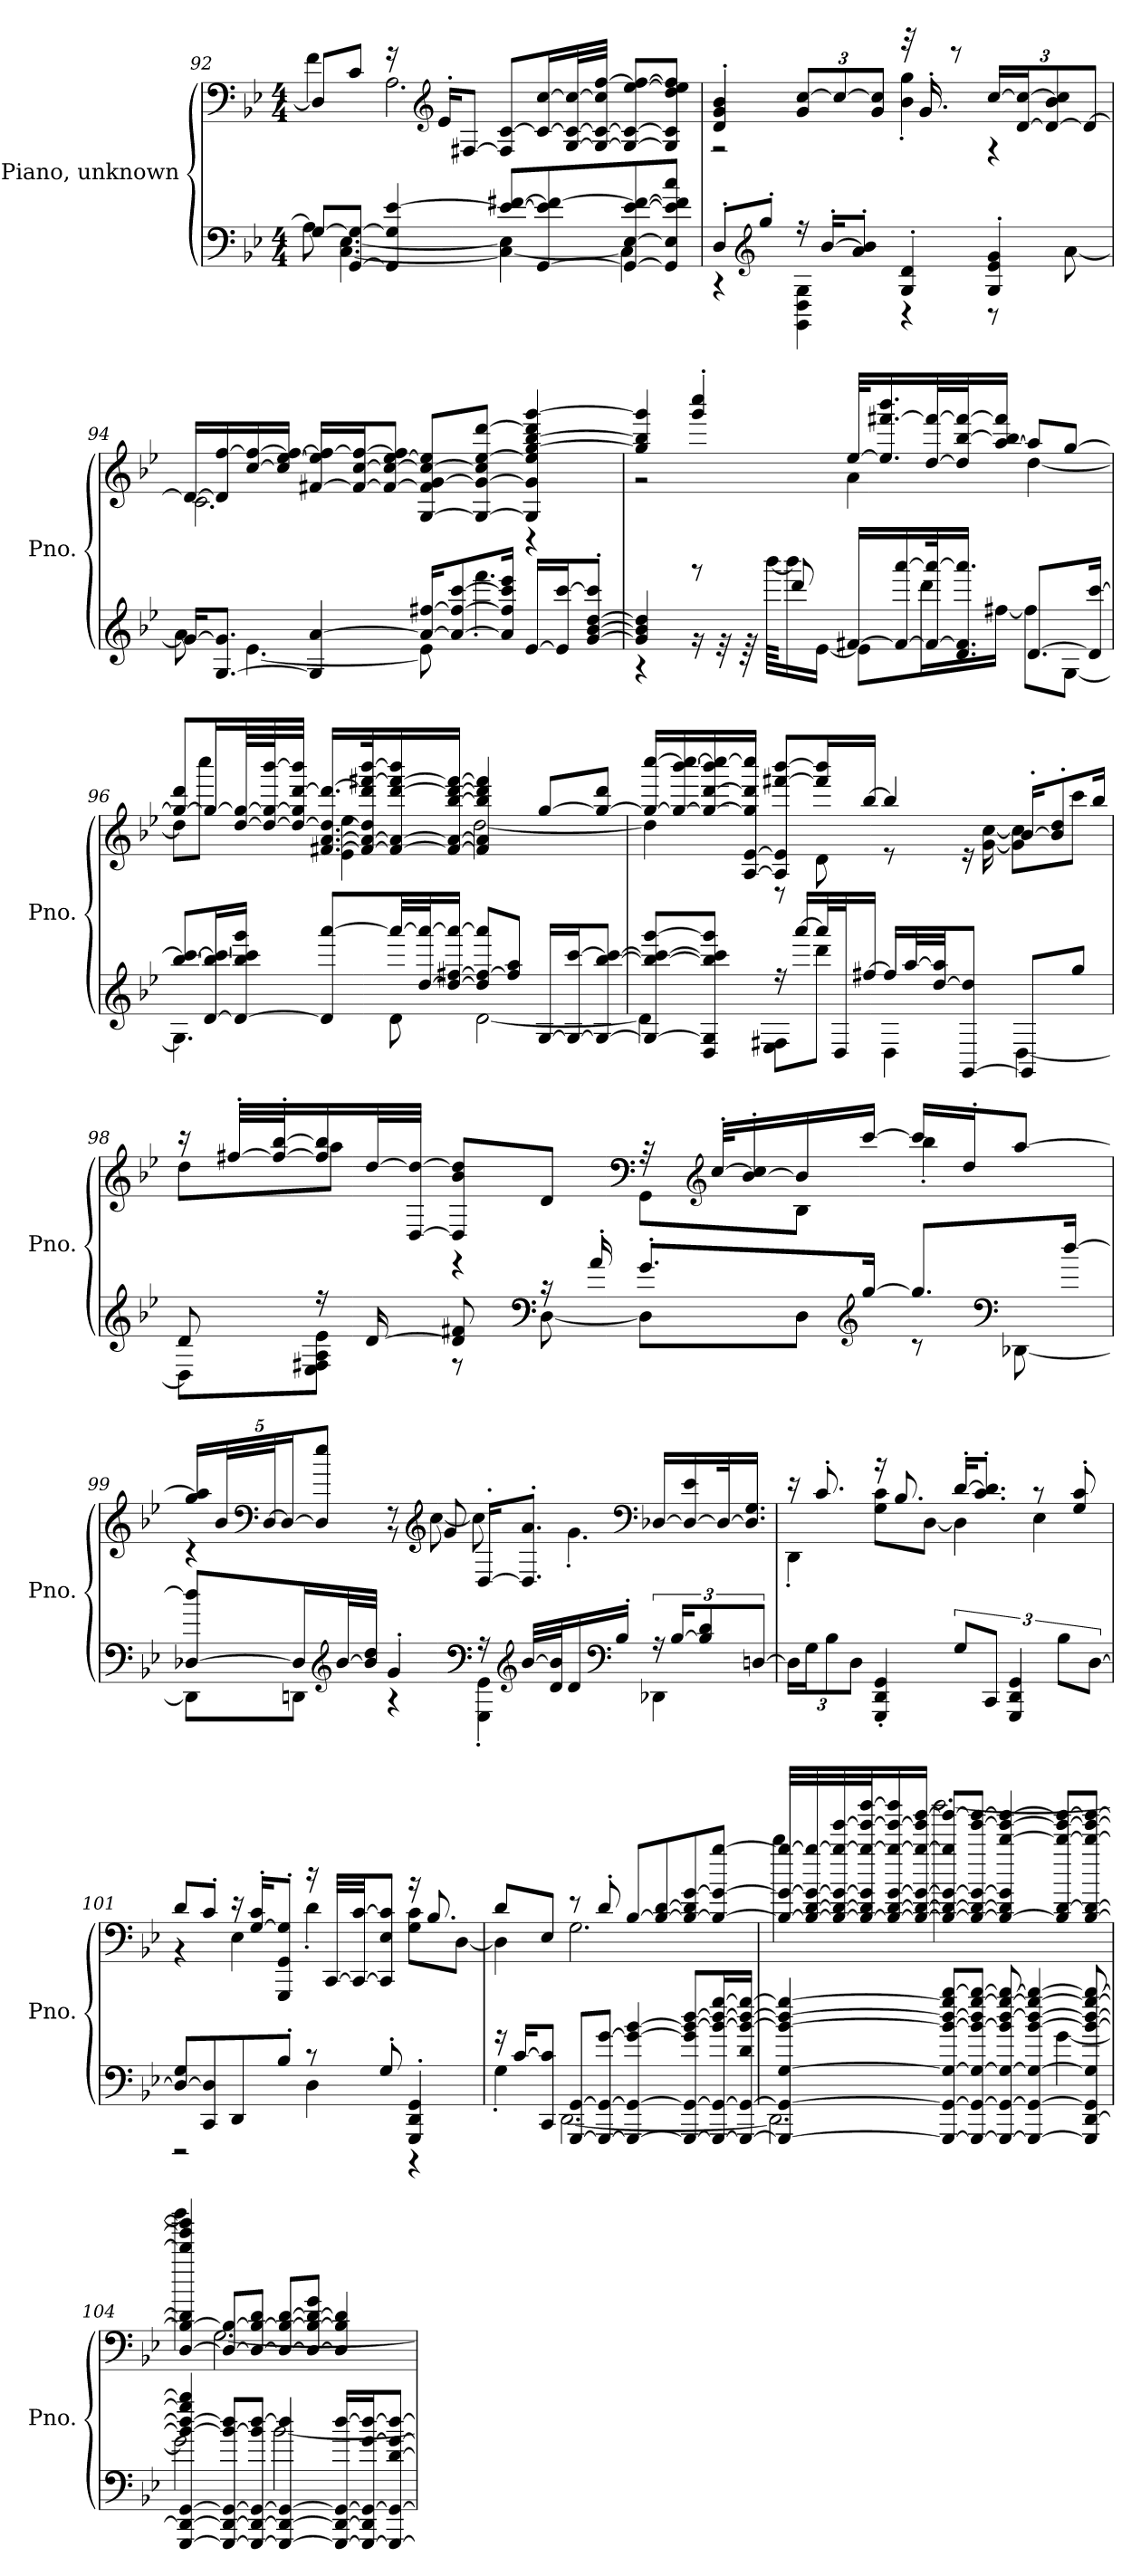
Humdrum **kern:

**kern	**kern
*part1	*part1
*staff2	*staff1
*I"Piano, unknown	*
*I'Pno.	*
*clefF4	*clefF4
*k[b-e-]	*k[b-e-]
*M4/4	*M4/4
=92	=92
*^	*^
[8G/L	8A\]	8D/L]	4f\
[8GG/ 8G/_J	[4.C\ [4.E-\	8c/J	.
4GG/] 4G/] [4e-/	.	16r	2.A\
*	*	*clefG2	*
.	.	16e-'/KL	.
.	.	[8F#X/J	.
8e-/_ [8f#X/L	4C\_ 4E-\]	8F#/] [8c/L	.
[8GG/ 8e-/] 8f#/_	.	16c/_ [16cc/L	.
.	.	[32G/ 32c/_ 32cc/_L	.
.	.	32G/_ 32c/_ 32cc/] [32ff/JJJ	.
8GG/_ [8E-/ [8e-/ 8f#/_	4C\]	8G/_ 8c/_ [8ee-/ 8ff/_L	.
8GG/] 8E-/] 8e-/] 8f#/] 8cc/J	.	8G/] 8c/] 8dd/ 8ee-/] 8ff/]J	.
!!LO:PB:g=z	!!
=93	=93	=93	=93
8D'/L	4r	4d/' 4g/' 4b-/'	2r
*clefG2	*	*	*
8gg'/J	.	.	.
*	*	*Xbrackettup	*
16r	4GG\ 4D\ 4G\	12g/ [12cc/L	.
[16b-'/KL	.	.	.
.	.	12cc/_	.
8a/' 8b-/]'J	.	.	.
.	.	12g/ 12cc/]J	.
4G/' 4d/'	4r	32r	4b-\' 4gg\'
.	.	16.g'/	.
.	.	8r	.
4G/' 4e-/' 4g/'	8r	[24cc/LL	4r
.	.	[24d/ 24cc/_J	.
.	.	12d/_ 12b-/ 12cc/]	.
.	[8a\	.	.
.	.	12d/J_	.
=94	=94	=94	=94
[16g/KL	8a\]	16d/LL_	2.c\
[8.G/ 8.g/]J	.	16d/] [16ff/	.
.	[4.e-\	[16cc/ 16ff/_	.
.	.	16cc/] [16ee-/ 16ff/_JJ	.
4G/] [4a/	.	[16f#X/ 16ee-/] 16ff/_LL	.
.	.	16f#/_ [16cc/ 16ff/_J	.
.	.	8f#/_ 8cc/_ [8ee-/ 8ff/]J	.
16a/_ [16ff#X/KL	8e-\]	[8G/ 8f#/] [8g/ 8cc/_ 8ee-/]L	.
8a/_ 8ff#/_ [8ccc/	.	.	.
.	4.fff'\	8G/_ 8g/_ 8cc/] [8ee-/ [8ddd/J	.
16a/] 16ff#/] 16ccc/] 16eee-/Jk	.	.	.
[16e-/LL	.	4G/] 4g/] 4ee-/] [4gg/ [4bb-/ 4ddd/] [4ggg/	4r
16e-/] [16ccc/J	.	.	.
[8g/' [8b-/' [8dd/' 8ccc/]'J	.	.	.
!!LO:LB:g=z	!!
=95	=95	=95	=95
4g/] 4b-/] 4dd/]	4r	4gg/] 4bb-/] 4ggg/]	2r
8r	16r	4ggg/' 4cccc/'	.
.	32r	.	.
.	64r	.	.
.	[64bbb-\KKLL	.	.
8ddd/	16bbb-\]	.	.
.	[16e-\JJ	.	.
[16f#X/LL	8e-\L]	[32ee-/KLL	4a\
.	.	16.ee-/] [16.fff#X/ 16.bbb-/	.
16f#/_ [16aaa/	.	.	.
32f#/_ 32aaa/_K	16ddd\L	[32dd/ 32fff#/_L	.
16.d/ 16.f#/] 16.aaa/]JJ	.	32dd/] [32bb-/ 32fff#/_J	.
.	[16ff#X\JJ	[16aa/ 16bb-/] 16fff#/]JJ	.
[8.d/L	8ff#\L]	8aa/L]	[4dd\
.	[8G\J	[8gg/J	.
16d/] [16ccc/Jk	.	.	.
!!LO:LB:g=z	!!
=96	=96	=96	=96
[8bb-/ 8ccc/_L	4.G\]	8gg/_ 8ddd/L	8dd\L]
[16d/ 16bb-/_ 16ccc/_L	.	16gg/L_	8cccc\J
16d/_ 16bb-/] 16ccc/] 16ggg/JJ	.	[64dd/ 64gg/_LL	.
.	.	64dd/_ 64gg/_ [64bbb-/J	.
.	.	32dd/_ 32gg/] [32ddd/ 32bbb-/]JJJ	.
8d/] [8aaa/L	.	[16.f#X/ [16.a/ 16.dd/_ 16.ddd/_LL	4e-\ 4ee-\
.	.	32f#/_ 32a/_ 32dd/] 32ddd/] [32fff#X/ [32bbb-/K	.
32aaa/LL_	8d\	16f#/_ 16a/_ [16ddd/ 16fff#/_ 16bbb-/]	.
[32dd/ 32aaa/_J	.	.	.
16dd/_ [16ff#X/ 16aaa/_JJ	.	16f#/_ 16a/_ [16bb-/ 16ddd/_ 16fff#/_JJ	.
8dd/] 8ff#/_ 8aaa/]L	[2d\	4f#/] 4a/] 4bb-/] 4ddd/] 4fff#/]	[2dd\
8ff#/] 8aa/J	.	.	.
[16G/LL	.	[8gg/L	.
16G/_ [16ccc/J	.	.	.
8G/_ [8bb-/ 8ccc/_J	.	8gg/_ 8ddd/J	.
!!LO:LB:g=z	!!
=97	=97	=97	=97
8G/_ 8bb-/_ 8ccc/_ [8ggg/L	4d\]	16gg/_ [16cccc/LL	4dd\]
.	.	16gg/_ [16bbb-/ 16cccc/_	.
8D/ 8G/] 8bb-/] 8ccc/] 8ggg/]J	.	16gg/_ [16ddd/ 16bbb-/] 16cccc/_	.
.	.	[16A/ [16e-/ 16gg/] 16ddd/] 16cccc/]JJ	.
16r	8E-\ 8F#X\L	8A/] 8e-/] [8fff#X/ [8bbb-/L	8r
[16aaa/LL	.	.	.
32aaa/L]	8ddd\J	16fff#/] 16bbb-/]L	8d\
32D/J	.	.	.
[16ff#X/JJ	.	[16bb-/JJ	.
16ff#/LL]	4D\	4bb-/]	8r
[32aa/L	.	.	.
[32dd/ 32aa/]JJ	.	.	.
[8GG/ 8dd/]J	.	.	16r
.	.	.	[16g\ [16cc\
8GG/L]	[4D\	[16b-'/KL	8g\] 8cc\]L
.	.	8b-/]' 8dd/'	.
8gg/J	.	.	8ccc\J
.	.	16bb-/Jk	.
!!LO:LB:g=z	!!
=98	=98	=98	=98
8d/	8D\L]	16r	8dd\L
.	.	[32ff#X'/LLL	.
.	.	32ff#/_' [32bb-/'J	.
16r	8E-\ 8F#X\ 8A\ 8e-\J	16ff#/] 16bb-/]	8aa\J
[16d/	.	[32dd/L	.
.	.	[32D/ 32dd/_JJJ	.
8d/] 8f#X/	8r	8D/] 8b-/ 8dd/]L	4r
*clefF4	*	*	*
16r	[8D\	8d/J	.
16a'/	.	.	.
*	*	*clefF4	*
8.g'/L	8D\L]	32r	8GG\L
*	*	*clefG2	*
.	.	[32cc'/KLL	.
.	.	[16b-/' 16cc/]'	.
.	8D\J	16b-/]	8B-\J
*clefG2	*	*	*
[16gg/Jk	.	[16ccc/JJ	.
8.gg/L]	8r	16ccc/LL]	4bb-'\
.	.	16dd'/J	.
*clefF4	*	*	*
.	[8DD-X\	[8aa/J	.
[16dd/Jk	.	.	.
!!LO:LB:g=z	!!
=99	=99	=99	=99
[8D-X/ 8dd/]L	8DD-\L]	20gg/ 20aa/]LL	4r
.	.	40b-/L	.
*	*	*clefF4	*
.	.	[40D/J	.
.	.	20D/J_	.
16D-/L]	8DDn\J	.	.
.	.	10D/] 10ee-/J	.
*clefG2	*	*	*
[32b-/L	.	.	.
32b-/] 32dd/JJJ	.	.	.
4g'/	4r	8r	8r
*	*	*clefG2	*
.	.	8g/	[8cc\
*clefF4	*	*	*
16r	4GGG\' 4GG\'	[16D'/KL	8cc\]
*clefG2	*	*	*
[32b-/LLL	.	8.D/]' 8.a/'J	.
32d/ 32b-/]J	.	.	.
16d/	.	.	4.g'\
*clefF4	*	*	*
16B-'/JJ	.	.	.
*	*	*clefF4	*
24r	4DD-X\	[16D-X/LL	.
[24B-/KL	.	.	.
.	.	16D-/_ 16e-/	.
12B-/] 12d/	.	.	.
.	.	32D-/K_	.
.	.	16.D-/] 16.G/JJ	.
[12Dn/J	.	.	.
*v	*v	*	*
!!LO:PB:g=z	!!
=100	=100	=100
*Xbrackettup	*	*
24D\LL]	16r	4DD'\
24G\J	.	.
.	8.c'/	.
12B-\	.	.
12D\J	.	.
4GGG/' 4DD/' 4GG/'	16r	8G\ 8c\L
.	8.B-/	.
.	.	[8D\J
*brackettup	*	*
12G/L	[16d'/KL	4D\]
.	8.c/' 8.d/]'J	.
12CC/J	.	.
6GGG/ 6DD/ 6GG/	.	.
.	8r	4E-\
12B-\L	.	.
.	8G/' 8c/'	.
[12D\J	.	.
=101	=101	=101
*^	*	*
8D/_ 8G/L	2r	8d/L	4r
8CC/ 8D/]	.	8c'/J	.
8DD/	.	16r	4E-\
.	.	[16G/' 16c/'KL	.
8B-'/J	.	8GGG/' 8GG/' 8G/]'J	.
8r	4D\	16r	4d'\
.	.	[32CC/LLL	.
.	.	32CC/_ [32c/JJ	.
8G'/	.	8CC/] 8E-/ 8c/]J	.
4GGG/' 4DD/' 4GG/'	4r	16r	8G\ 8c\L
.	.	8.B-/	.
.	.	.	[8D\J
!!LO:LB:g=z	!!
=102	=102	=102	=102
16r	4G'\	8d/L	4D\]
[16c/KL	.	.	.
8CC/ 8c/]J	.	8E-/J	.
[8GGG/ [8GG/L	[2.DD\	8r	2.G\
8GGG/_ 8GG/_ [8g/J	.	8d'/	.
4GGG/_ 4GG/_ 4g/_ [4b-/	.	[8B-/L	.
.	.	8B-/_ [8d/	.
8GGG/_ 8GG/_ 8g/] 8b-/_ [8dd/L	.	8B-/_ 8d/] [8g/	.
16GGG/_ 16GG/_ 16b-/_ 16dd/_ [16gg/L	.	8B-/_ 8g/_ [8bb-/J	.
16GGG/_ 16GG/_ 16d/ 16b-/_ 16dd/_ 16gg/_JJ	.	.	.
=103	=103	=103	=103
4GGG/_ 4GG/_ [4G/ 4b-/_ 4dd/_ 4gg/_	2.DD\]	32B-/_ 32g/_ 32bb-/_LLL	4ddd\
.	.	32B-/_ [32d/ 32g/_ 32bb-/_	.
.	.	32B-/_ 32d/_ 32g/_ 32bb-/_ [32ggg/	.
.	.	32B-/_ 32d/] 32g/] 32bb-/_ 32ggg/_ [32dddd/J	.
.	.	16B-/_ [16d/ [16g/ 16bb-/_ 16ggg/_ 16dddd/]	.
.	.	16B-/_ 16d/_ 16g/_ 16bb-/_ 16ggg/] [16bbb-/JJ	.
8GGG/_ 8GG/_ 8G/_ 8b-/_ 8dd/_ 8gg/] [8bb-/L	.	8B-/_ 8d/_ 8g/_ 8bb-/] 8bbb-/_L	[2.dddd\
8GGG/_ 8GG/_ 8G/_ 8b-/_ 8dd/] [8gg/ 8bb-/_J	.	8B-/_ 8d/_ 8g/_ [8ggg/ 8bbb-/_J	.
8GGG/_ 8GG/_ 8G/_ 8b-/] [8dd/ 8gg/_ 8bb-/_	.	4B-/_ 4d/] 4g/] [4ddd/ 4ggg/_ 4bbb-/_	.
4GGG/_ 4GG/_ 4G/_ [4b-/ 4dd/_ 4gg/_ 4bb-/_	.	.	.
.	[4g\	8B-/] [8d/ 8ddd/_ 8ggg/_ 8bbb-/_L	.
8GGG/] [8DD/ 8GG/] 8G/] 8b-/_ 8dd/_ 8gg/_ 8bb-/_	.	[8B-/ 8d/_ 8ddd/_ 8ggg/_ 8bbb-/_J	.
!!LO:LB:g=z	!!
=104	=104	=104	=104
[4GGG/ 4DD/_ [4GG/ 4b-/_ 4dd/_ 4gg/] 4bb-/]	2g\]	[4D/ 4B-/_ 4d/] 4ddd/] 4ggg/] 4bbb-/]	4dddd\]
8GGG/_ 8DD/_ 8GG/_ 8b-/_ 8dd/]L	.	8D/_ 8B-/_L	[2.G\
8GGG/_ 8DD/_ 8GG/_ 8b-/] [8dd/J	.	8D/_ 8B-/_ 8d/J	.
4GGG/_ 4DD/_ 4GG/_ 4dd/]	[2b-\	8D/_ 8B-/_ [8d/L	.
.	.	8D/_ 8B-/_ 8d/_ 8g/J	.
16GGG/_ 16DD/_ 16GG/_ [16dd/LL	.	4D/] 4B-/] 4d/]	.
16GGG/_ 16DD/] 16GG/_ [16g/ 16dd/_J	.	.	.
8GGG/_ 8GG/_ [8d/ 8g/_ 8dd/_J	.	.	.
*v	*v	*	*
*	*v	*v
=	=
*-	*-
